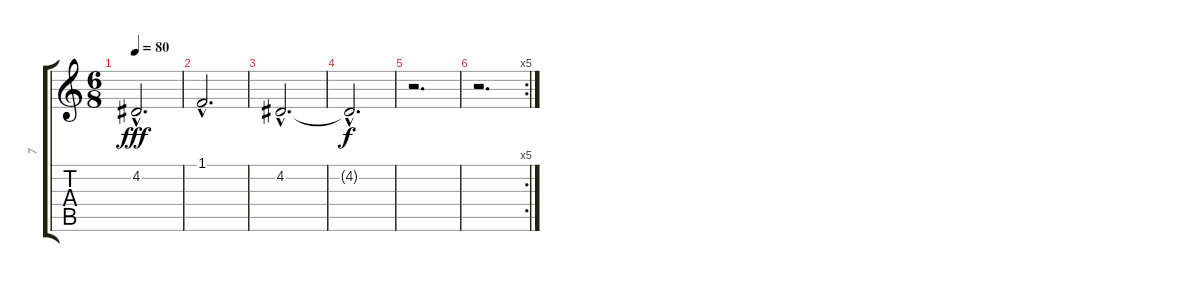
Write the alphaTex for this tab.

\track ("7" "7") {instrument oboe}
\staff {score tabs}
\tuning (E4 B3 G3 D3 A2 E2) {hide}
\ts (6 8)
\tempo 80
\clef g2
\ks c
4.2{hac}.2{d dy fff} |
1.1{hac}.2{d} |
4.2{hac}.2{d} |
4.2{hac t}.2{d dy f} |
r.2{d} |
\rc 5
r.2{d}
